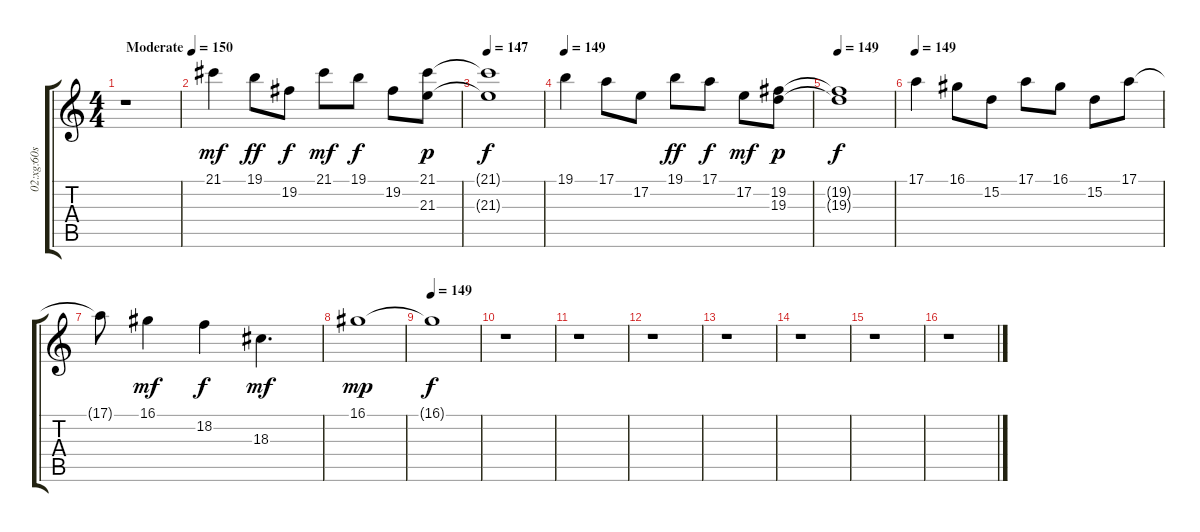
\track ("02:xg:60s Draw Organ3" "02:xg:60s ") {instrument drawbarorgan}
\staff {score tabs}
\tuning (E4 B3 G3 D3 A2 E2) {hide}
\ts (4 4)
\tempo (150 "Moderate")
\clef g2
\ks c
r.1{dy mf instrument drawbarorgan} |
21.1.4 19.1.8{dy ff} 19.2.8{dy f} 21.1.8{dy mf} 19.1.8{dy f} 19.2.8 (21.1 21.3).8{dy p} |
\tempo 147
(21.1{t} 21.3{t}).1{dy f} |
\tempo 149
19.1.4 17.1.8 17.2.8 19.1.8{dy ff} 17.1.8{dy f} 17.2.8{dy mf} (19.2 19.3).8{dy p} |
\tempo 149
(19.2{t} 19.3{t}).1{dy f} |
\tempo 149
17.1.4 16.1.8 15.2.8 17.1.8 16.1.8 15.2.8 17.1.8 |
17.1{t}.8 16.1.4{dy mf} 18.2.4{dy f} 18.3.4{d dy mf} |
16.1.1{dy mp} |
\tempo 149
16.1{t}.1{dy f} |
r.1 |
r.1 |
r.1 |
r.1 |
r.1 |
r.1 |
r.1
